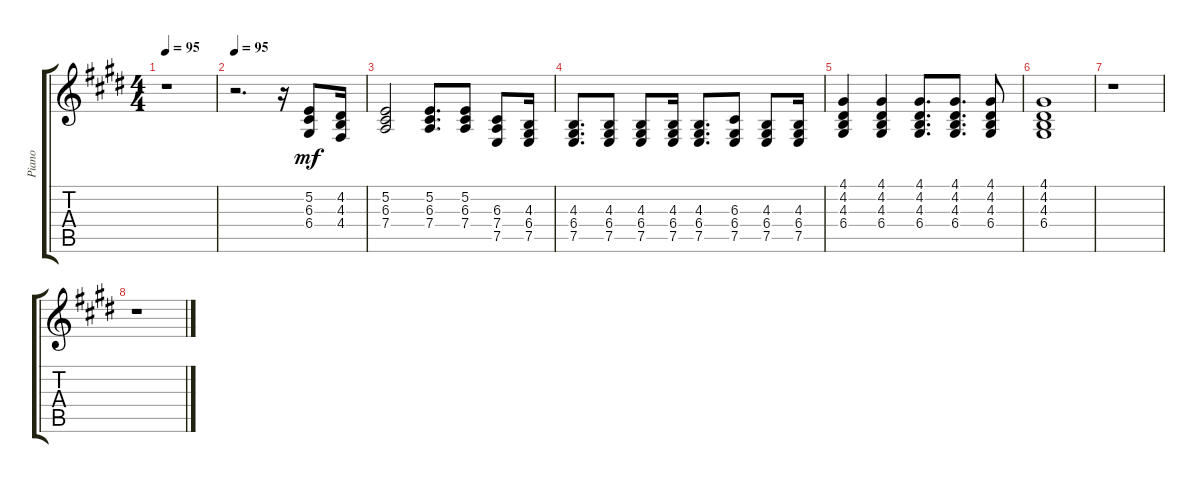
\track ("Piano" "Piano") {instrument acousticgrandpiano}
\staff {score tabs}
\tuning (E4 B3 G3 D3 A2 E2) {hide}
\ts (4 4)
\tempo 95
\clef g2
\ks e
r.1{dy mf} |
\tempo 95
r.2{d} r.16 (5.2 6.3 6.4).8 (4.2 4.3 4.4).16 |
(5.2 6.3 7.4).2 (5.2 6.3 7.4).8{d} (5.2 6.3 7.4).8 (6.3 7.4 7.5).8 (4.3 6.4 7.5).16 |
(4.3 6.4 7.5).8{d} (4.3 6.4 7.5).8 (4.3 6.4 7.5).8 (4.3 6.4 7.5).16 (4.3 6.4 7.5).8{d} (6.3 6.4 7.5).8 (4.3 6.4 7.5).8 (4.3 6.4 7.5).16 |
(4.1 4.2 4.3 6.4).4 (4.1 4.2 4.3 6.4).4 (4.1 4.2 4.3 6.4).8{d} (4.1 4.2 4.3 6.4).8{d} (4.1 4.2 4.3 6.4).8 |
(4.1 4.2 4.3 6.4).1 |
r.1 |
r.1
